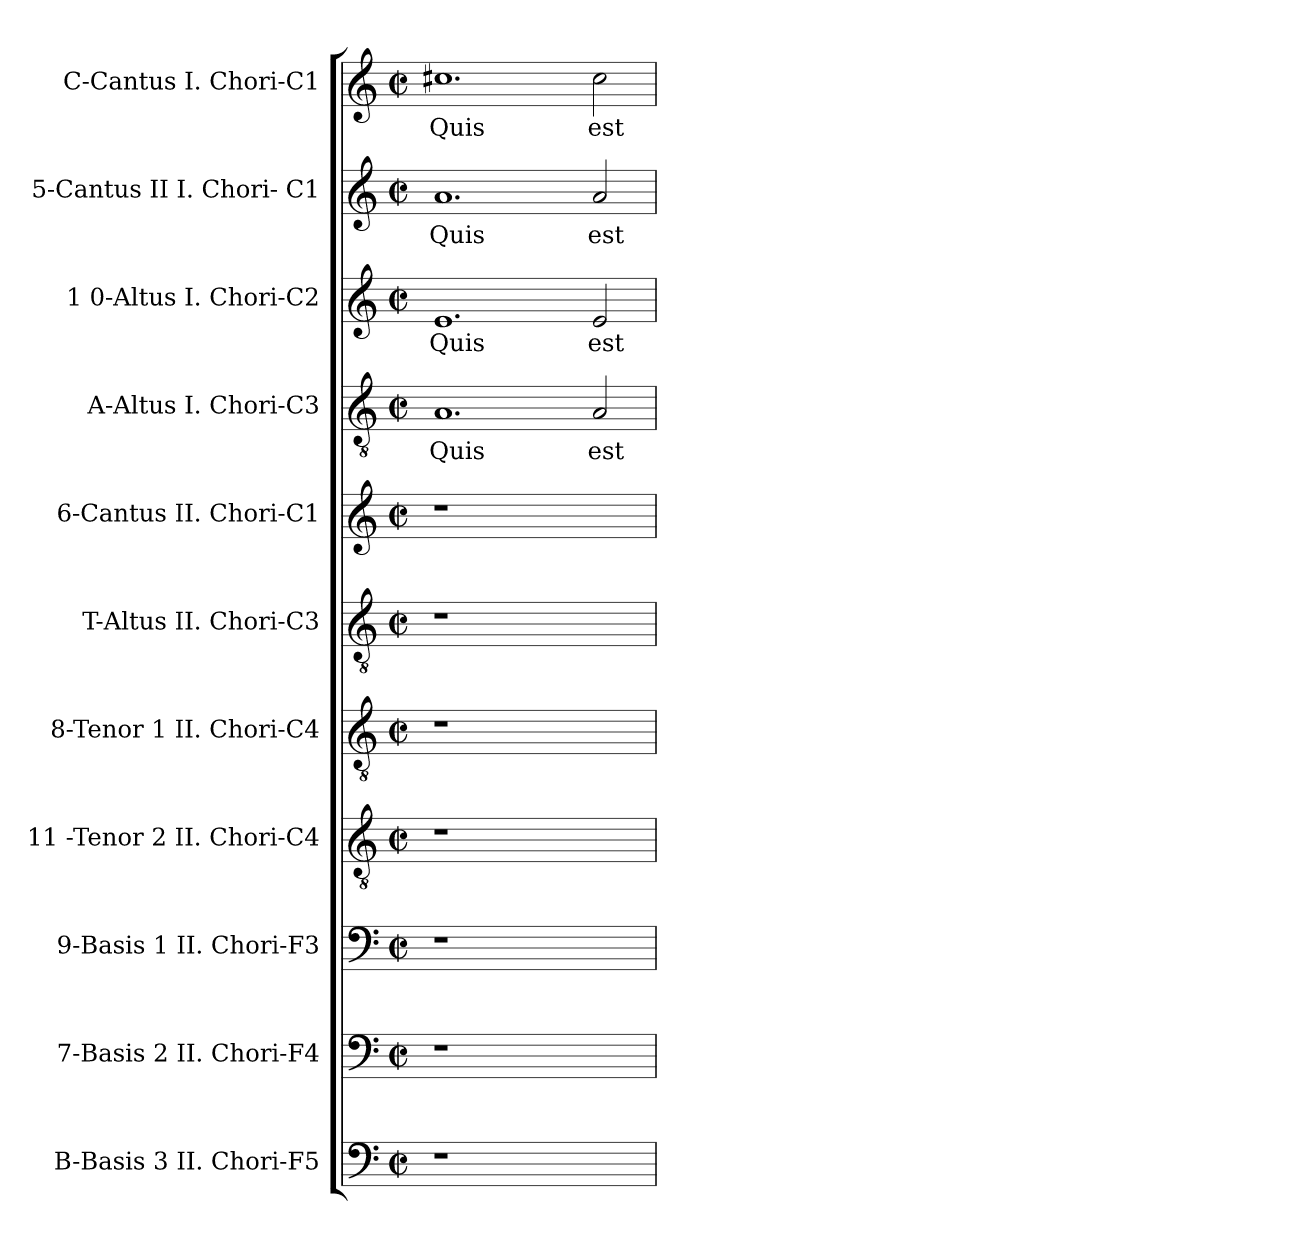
**kern	**kern	**kern	**kern	**kern	**kern	**kern	**kern	**text	**kern	**text	**kern	**text	**kern	**text
*part11	*part10	*part9	*part8	*part7	*part6	*part5	*part4	*part4	*part3	*part3	*part2	*part2	*part1	*part1
*staff11	*staff10	*staff9	*staff8	*staff7	*staff6	*staff5	*staff4	*staff4	*staff3	*staff3	*staff2	*staff2	*staff1	*staff1
*I"B-Basis 3  II. Chori-F5	*I"7-Basis 2  II. Chori-F4	*I"9-Basis 1  II. Chori-F3	*I"11 -Tenor 2  II. Chori-C4	*I"8-Tenor 1  II. Chori-C4	*I"T-Altus  II. Chori-C3	*I"6-Cantus  II. Chori-C1	*I"A-Altus  I. Chori-C3	*	*I"1 0-Altus  I. Chori-C2	*	*I"5-Cantus II  I. Chori- C1	*	*I"C-Cantus  I. Chori-C1	*
*I'B	*	*	*	*	*I'T	*	*I'A	*	*	*	*	*	*I'C	*
!!LO:PB:g=z
*stria5	*stria5	*stria5	*stria5	*stria5	*stria5	*stria5	*stria5	*	*stria5	*	*stria5	*	*stria5	*
*clefF4	*clefF4	*clefF4	*clefGv2	*clefGv2	*clefGv2	*clefG2	*clefGv2	*	*clefG2	*	*clefG2	*	*clefG2	*
*k[]	*k[]	*k[]	*k[]	*k[]	*k[]	*k[]	*k[]	*	*k[]	*	*k[]	*	*k[]	*
*C:	*C:	*C:	*C:	*C:	*C:	*C:	*C:	*	*C:	*	*C:	*	*C:	*
*M2/2	*M2/2	*M2/2	*M2/2	*M2/2	*M2/2	*M2/2	*M2/2	*	*M2/2	*	*M2/2	*	*M2/2	*
*met(c|)	*met(c|)	*met(c|)	*met(c|)	*met(c|)	*met(c|)	*met(c|)	*met(c|)	*	*met(c|)	*	*met(c|)	*	*met(c|)	*
=1	=1	=1	=1	=1	=1	=1	=1	=1	=1	=1	=1	=1	=1	=1
!	!	!	!	!	!	!	!	!LO:LY:b:cj	!	!LO:LY:b:cj	!	!LO:LY:b:cj	!	!LO:LY:b:cj
1r	1r	1r	1r	1r	1r	1r	1.A	Quis	1.e	Quis	1.a	Quis	1.cc#X	Quis
1ryy	1ryy	1ryy	1ryy	1ryy	1ryy	1ryy	.	.	.	.	.	.	.	.
!	!	!	!	!	!	!	!	!LO:LY:b:cj	!	!LO:LY:b:cj	!	!LO:LY:b:cj	!	!LO:LY:b:cj
.	.	.	.	.	.	.	2A/	est	2e/	est	2a/	est	2cc#\	est
=	=	=	=	=	=	=	=	=	=	=	=	=	=	=
*-	*-	*-	*-	*-	*-	*-	*-	*-	*-	*-	*-	*-	*-	*-
